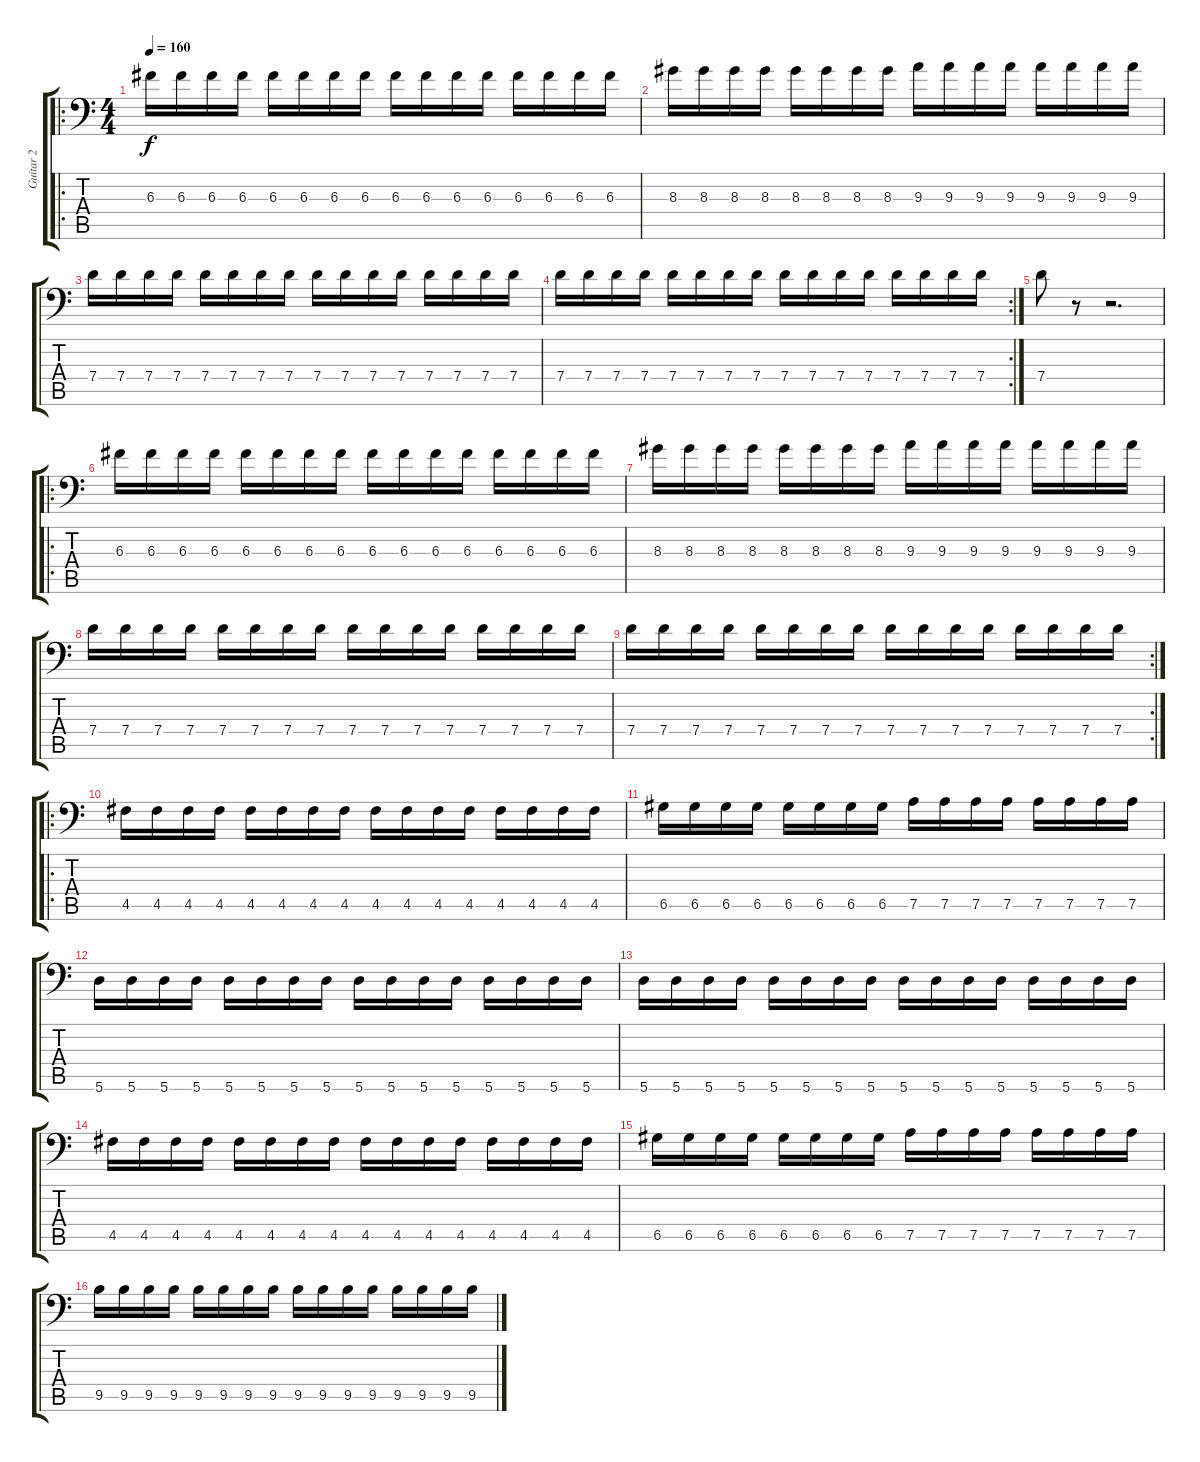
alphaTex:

\track ("Guitar 2" "Guitar 2") {instrument distortionguitar}
\staff {score tabs}
\tuning (A3 E3 C3 G2 D2 A1) {hide}
\ro
\ts (4 4)
\tempo 160
\clef f4
\ks c
6.3.16{dy f} 6.3.16 6.3.16 6.3.16 6.3.16 6.3.16 6.3.16 6.3.16 6.3.16 6.3.16 6.3.16 6.3.16 6.3.16 6.3.16 6.3.16 6.3.16 |
8.3.16 8.3.16 8.3.16 8.3.16 8.3.16 8.3.16 8.3.16 8.3.16 9.3.16 9.3.16 9.3.16 9.3.16 9.3.16 9.3.16 9.3.16 9.3.16 |
7.4.16 7.4.16 7.4.16 7.4.16 7.4.16 7.4.16 7.4.16 7.4.16 7.4.16 7.4.16 7.4.16 7.4.16 7.4.16 7.4.16 7.4.16 7.4.16 |
\rc 2
7.4.16 7.4.16 7.4.16 7.4.16 7.4.16 7.4.16 7.4.16 7.4.16 7.4.16 7.4.16 7.4.16 7.4.16 7.4.16 7.4.16 7.4.16 7.4.16 |
7.4.8 r.8 r.2{d} |
\ro
6.3.16 6.3.16 6.3.16 6.3.16 6.3.16 6.3.16 6.3.16 6.3.16 6.3.16 6.3.16 6.3.16 6.3.16 6.3.16 6.3.16 6.3.16 6.3.16 |
8.3.16 8.3.16 8.3.16 8.3.16 8.3.16 8.3.16 8.3.16 8.3.16 9.3.16 9.3.16 9.3.16 9.3.16 9.3.16 9.3.16 9.3.16 9.3.16 |
7.4.16 7.4.16 7.4.16 7.4.16 7.4.16 7.4.16 7.4.16 7.4.16 7.4.16 7.4.16 7.4.16 7.4.16 7.4.16 7.4.16 7.4.16 7.4.16 |
\rc 2
7.4.16 7.4.16 7.4.16 7.4.16 7.4.16 7.4.16 7.4.16 7.4.16 7.4.16 7.4.16 7.4.16 7.4.16 7.4.16 7.4.16 7.4.16 7.4.16 |
\ro
4.5.16 4.5.16 4.5.16 4.5.16 4.5.16 4.5.16 4.5.16 4.5.16 4.5.16 4.5.16 4.5.16 4.5.16 4.5.16 4.5.16 4.5.16 4.5.16 |
6.5.16 6.5.16 6.5.16 6.5.16 6.5.16 6.5.16 6.5.16 6.5.16 7.5.16 7.5.16 7.5.16 7.5.16 7.5.16 7.5.16 7.5.16 7.5.16 |
5.6.16 5.6.16 5.6.16 5.6.16 5.6.16 5.6.16 5.6.16 5.6.16 5.6.16 5.6.16 5.6.16 5.6.16 5.6.16 5.6.16 5.6.16 5.6.16 |
5.6.16 5.6.16 5.6.16 5.6.16 5.6.16 5.6.16 5.6.16 5.6.16 5.6.16 5.6.16 5.6.16 5.6.16 5.6.16 5.6.16 5.6.16 5.6.16 |
4.5.16 4.5.16 4.5.16 4.5.16 4.5.16 4.5.16 4.5.16 4.5.16 4.5.16 4.5.16 4.5.16 4.5.16 4.5.16 4.5.16 4.5.16 4.5.16 |
6.5.16 6.5.16 6.5.16 6.5.16 6.5.16 6.5.16 6.5.16 6.5.16 7.5.16 7.5.16 7.5.16 7.5.16 7.5.16 7.5.16 7.5.16 7.5.16 |
9.5.16 9.5.16 9.5.16 9.5.16 9.5.16 9.5.16 9.5.16 9.5.16 9.5.16 9.5.16 9.5.16 9.5.16 9.5.16 9.5.16 9.5.16 9.5.16
